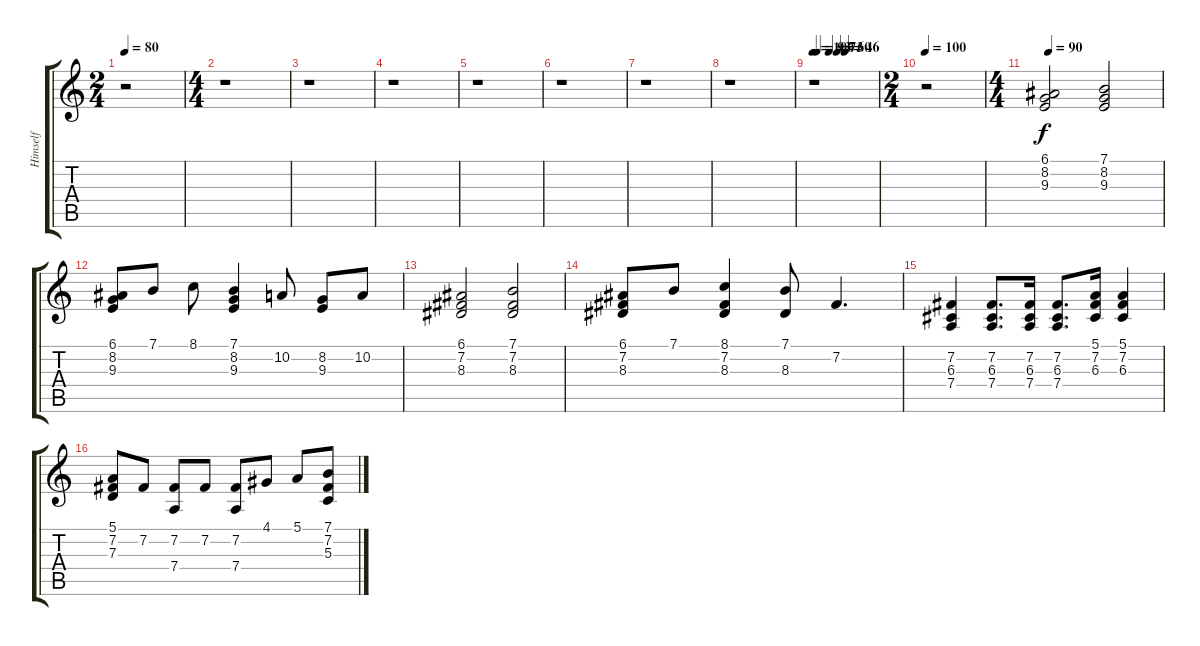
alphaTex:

\track ("Himself" "Himself") {instrument lead1square}
\staff {score tabs}
\tuning (E4 B3 G3 D3 A2 E2) {hide}
\ts (2 4)
\tempo 80
\clef g2
\ks c
r.2{dy f} |
\ts (4 4)
r.1 |
r.1 |
r.1 |
r.1 |
r.1 |
r.1 |
r.1 |
\tempo 100
\tempo (93 0.0625)
\tempo (73 0.25)
\tempo (60 0.375)
\tempo (46 0.5)
r.1 |
\ts (2 4)
\tempo 100
r.2 |
\ts (4 4)
\tempo 90
(6.1 8.2 9.3).2 (7.1 8.2 9.3).2 |
(6.1 8.2 9.3).8 7.1.8 8.1.8 (7.1 8.2 9.3).4 10.2.8 (8.2 9.3).8 10.2.8 |
(6.1 7.2 8.3).2 (7.1 7.2 8.3).2 |
(6.1 7.2 8.3).8 7.1.8 (8.1 7.2 8.3).4 (7.1 8.3).8 7.2.4{d} |
(7.2 6.3 7.4).4 (7.2 6.3 7.4).8{d} (7.2 6.3 7.4).16 (7.2 6.3 7.4).8{d} (5.1 7.2 6.3).16 (5.1 7.2 6.3).4 |
(5.1 7.2 7.3).8 7.2.8 (7.2 7.4).8 7.2.8 (7.2 7.4).8 4.1.8 5.1.8 (7.1 7.2 5.3).8
